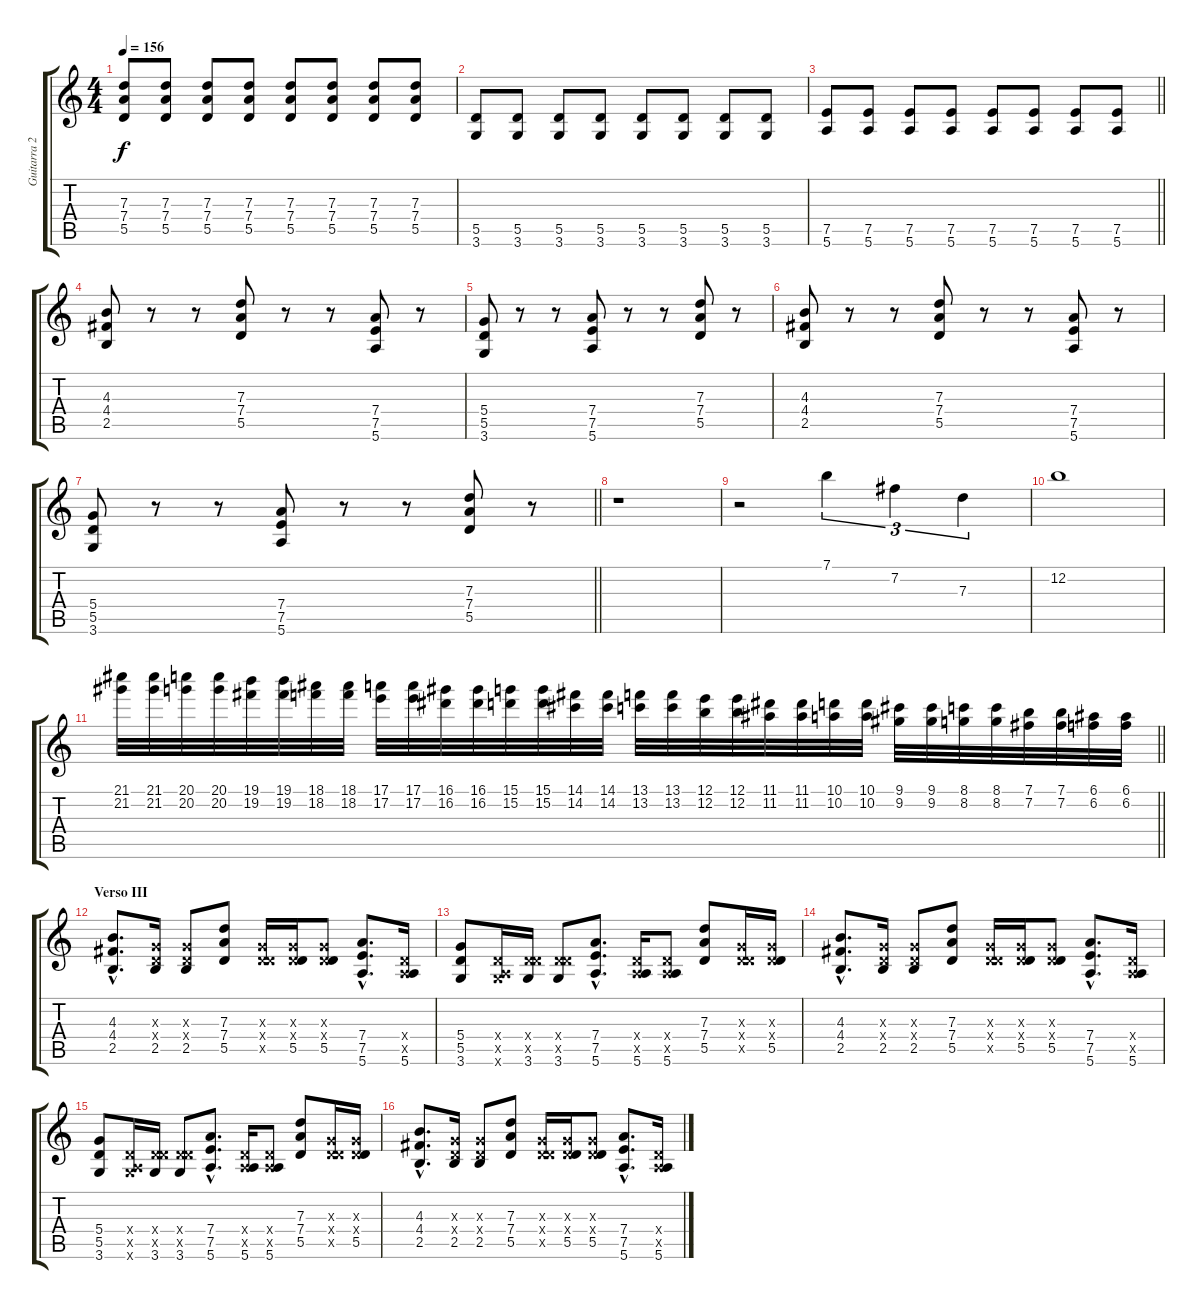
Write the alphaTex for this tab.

\track ("Guitarra 2 - Erik" "Guitarra 2") {instrument distortionguitar}
\staff {score tabs}
\tuning (E4 B3 G3 D3 A2 E2) {hide}
\ts (4 4)
\tempo 156
\clef g2
\ks c
(7.3 7.4 5.5).8{dy f} (7.3 7.4 5.5).8 (7.3 7.4 5.5).8 (7.3 7.4 5.5).8 (7.3 7.4 5.5).8 (7.3 7.4 5.5).8 (7.3 7.4 5.5).8 (7.3 7.4 5.5).8 |
(5.5 3.6).8{volume 14 instrument distortionguitar} (5.5 3.6).8 (5.5 3.6).8 (5.5 3.6).8 (5.5 3.6).8 (5.5 3.6).8 (5.5 3.6).8 (5.5 3.6).8 |
\barLineRight lightlight
(7.5 5.6).8 (7.5 5.6).8 (7.5 5.6).8 (7.5 5.6).8 (7.5 5.6).8 (7.5 5.6).8 (7.5 5.6).8 (7.5 5.6).8 |
(4.3 4.4 2.5).8 r.8 r.8 (7.3 7.4 5.5).8 r.8 r.8 (7.4 7.5 5.6).8 r.8 |
(5.4 5.5 3.6).8 r.8 r.8 (7.4 7.5 5.6).8 r.8 r.8 (7.3 7.4 5.5).8 r.8 |
(4.3 4.4 2.5).8 r.8 r.8 (7.3 7.4 5.5).8 r.8 r.8 (7.4 7.5 5.6).8 r.8 |
\barLineRight lightlight
(5.4 5.5 3.6).8 r.8 r.8 (7.4 7.5 5.6).8 r.8 r.8 (7.3 7.4 5.5).8 r.8 |
r.1 |
r.2 7.1.4{tu (3 2)} 7.2.4{tu (3 2)} 7.3.4{tu (3 2)} |
12.2.1 |
\barLineRight lightlight
(21.1 21.2).32{volume 11 instrument guitarfretnoise} (21.1 21.2).32 (20.1 20.2).32 (20.1 20.2).32 (19.1 19.2).32 (19.1 19.2).32 (18.1 18.2).32 (18.1 18.2).32 (17.1 17.2).32 (17.1 17.2).32 (16.1 16.2).32 (16.1 16.2).32 (15.1 15.2).32 (15.1 15.2).32 (14.1 14.2).32 (14.1 14.2).32 (13.1 13.2).32 (13.1 13.2).32 (12.1 12.2).32 (12.1 12.2).32 (11.1 11.2).32 (11.1 11.2).32 (10.1 10.2).32 (10.1 10.2).32 (9.1 9.2).32 (9.1 9.2).32 (8.1 8.2).32 (8.1 8.2).32 (7.1 7.2).32 (7.1 7.2).32 (6.1 6.2).32 (6.1 6.2).32 |
\section ("" "Verso III")
(4.3{hac} 4.4{hac} 2.5{hac}).8{d volume 14 instrument distortionguitar} (0.3{x} 0.4{x} 2.5).16 (0.3{x} 0.4{x} 2.5).8 (7.3 7.4 5.5).8 (0.3{x} 0.4{x} 5.5{x}).16 (0.3{x} 0.4{x} 5.5).16 (0.3{x} 0.4{x} 5.5).8 (7.4{hac} 7.5{hac} 5.6{hac}).8{d} (0.4{x} 0.5{x} 5.6).16 |
(5.4 5.5 3.6).8 (0.4{x} 0.5{x} 3.6{x}).16 (0.4{x} 5.5{x} 3.6).16 (0.4{x} 5.5{x} 3.6).8 (7.4{hac} 7.5{hac} 5.6{hac}).8{d} (0.4{x} 0.5{x} 5.6).16 (0.4{x} 0.5{x} 5.6).8 (7.3 7.4 5.5).8 (0.3{x} 0.4{x} 5.5{x}).16 (0.3{x} 0.4{x} 5.5).16 |
(4.3{hac} 4.4{hac} 2.5{hac}).8{d} (0.3{x} 0.4{x} 2.5).16 (0.3{x} 0.4{x} 2.5).8 (7.3 7.4 5.5).8 (0.3{x} 0.4{x} 5.5{x}).16 (0.3{x} 0.4{x} 5.5).16 (0.3{x} 0.4{x} 5.5).8 (7.4{hac} 7.5{hac} 5.6{hac}).8{d} (0.4{x} 0.5{x} 5.6).16 |
(5.4 5.5 3.6).8 (0.4{x} 0.5{x} 3.6{x}).16 (0.4{x} 5.5{x} 3.6).16 (0.4{x} 5.5{x} 3.6).8 (7.4{hac} 7.5{hac} 5.6{hac}).8{d} (0.4{x} 0.5{x} 5.6).16 (0.4{x} 0.5{x} 5.6).8 (7.3 7.4 5.5).8 (0.3{x} 0.4{x} 5.5{x}).16 (0.3{x} 0.4{x} 5.5).16 |
(4.3{hac} 4.4{hac} 2.5{hac}).8{d volume 14 instrument distortionguitar} (0.3{x} 0.4{x} 2.5).16 (0.3{x} 0.4{x} 2.5).8 (7.3 7.4 5.5).8 (0.3{x} 0.4{x} 5.5{x}).16 (0.3{x} 0.4{x} 5.5).16 (0.3{x} 0.4{x} 5.5).8 (7.4{hac} 7.5{hac} 5.6{hac}).8{d} (0.4{x} 0.5{x} 5.6).16
